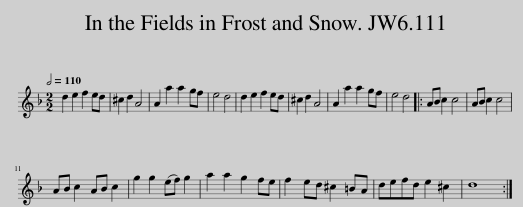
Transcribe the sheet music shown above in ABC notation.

X:1
L:1/8
Q:1/2=110
M:2/2
I:linebreak $
K:F
V:1 treble
V:1
 d2 e2 f2 ed | ^c2 d2 A4 | A2 a2 a2 gf | e4 d4 | d2 e2 f2 ed | %5
 ^c2 d2 A4 | A2 a2 a2 gf | e4 d4 |: AB c2 c4 | AB c2 c4 |$ %10
 AB c2 AB c2 | g2 g2 (ef) g2 | a2 a2 g2 fe | f2 ed ^c2 =BA | defd e2 ^c2 | %15
 d8 :| %16
